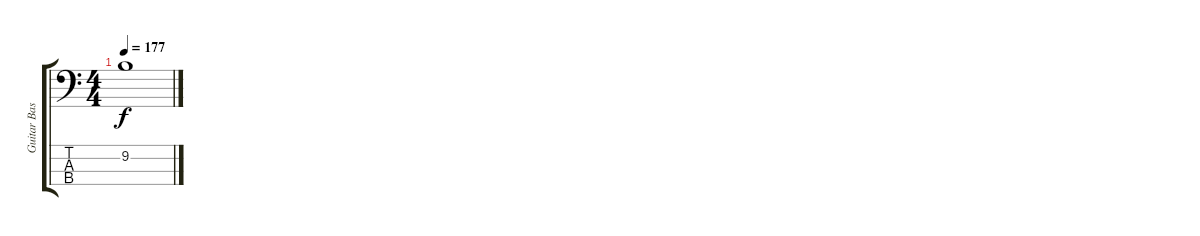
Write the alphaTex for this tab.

\track ("Guitar Bass" "Guitar Bas") {instrument electricbassfinger}
\staff {score tabs}
\tuning (G2 D2 A1 E1) {hide}
\ts (4 4)
\tempo 177
\clef f4
\ks c
9.2{t}.1{dy f}
